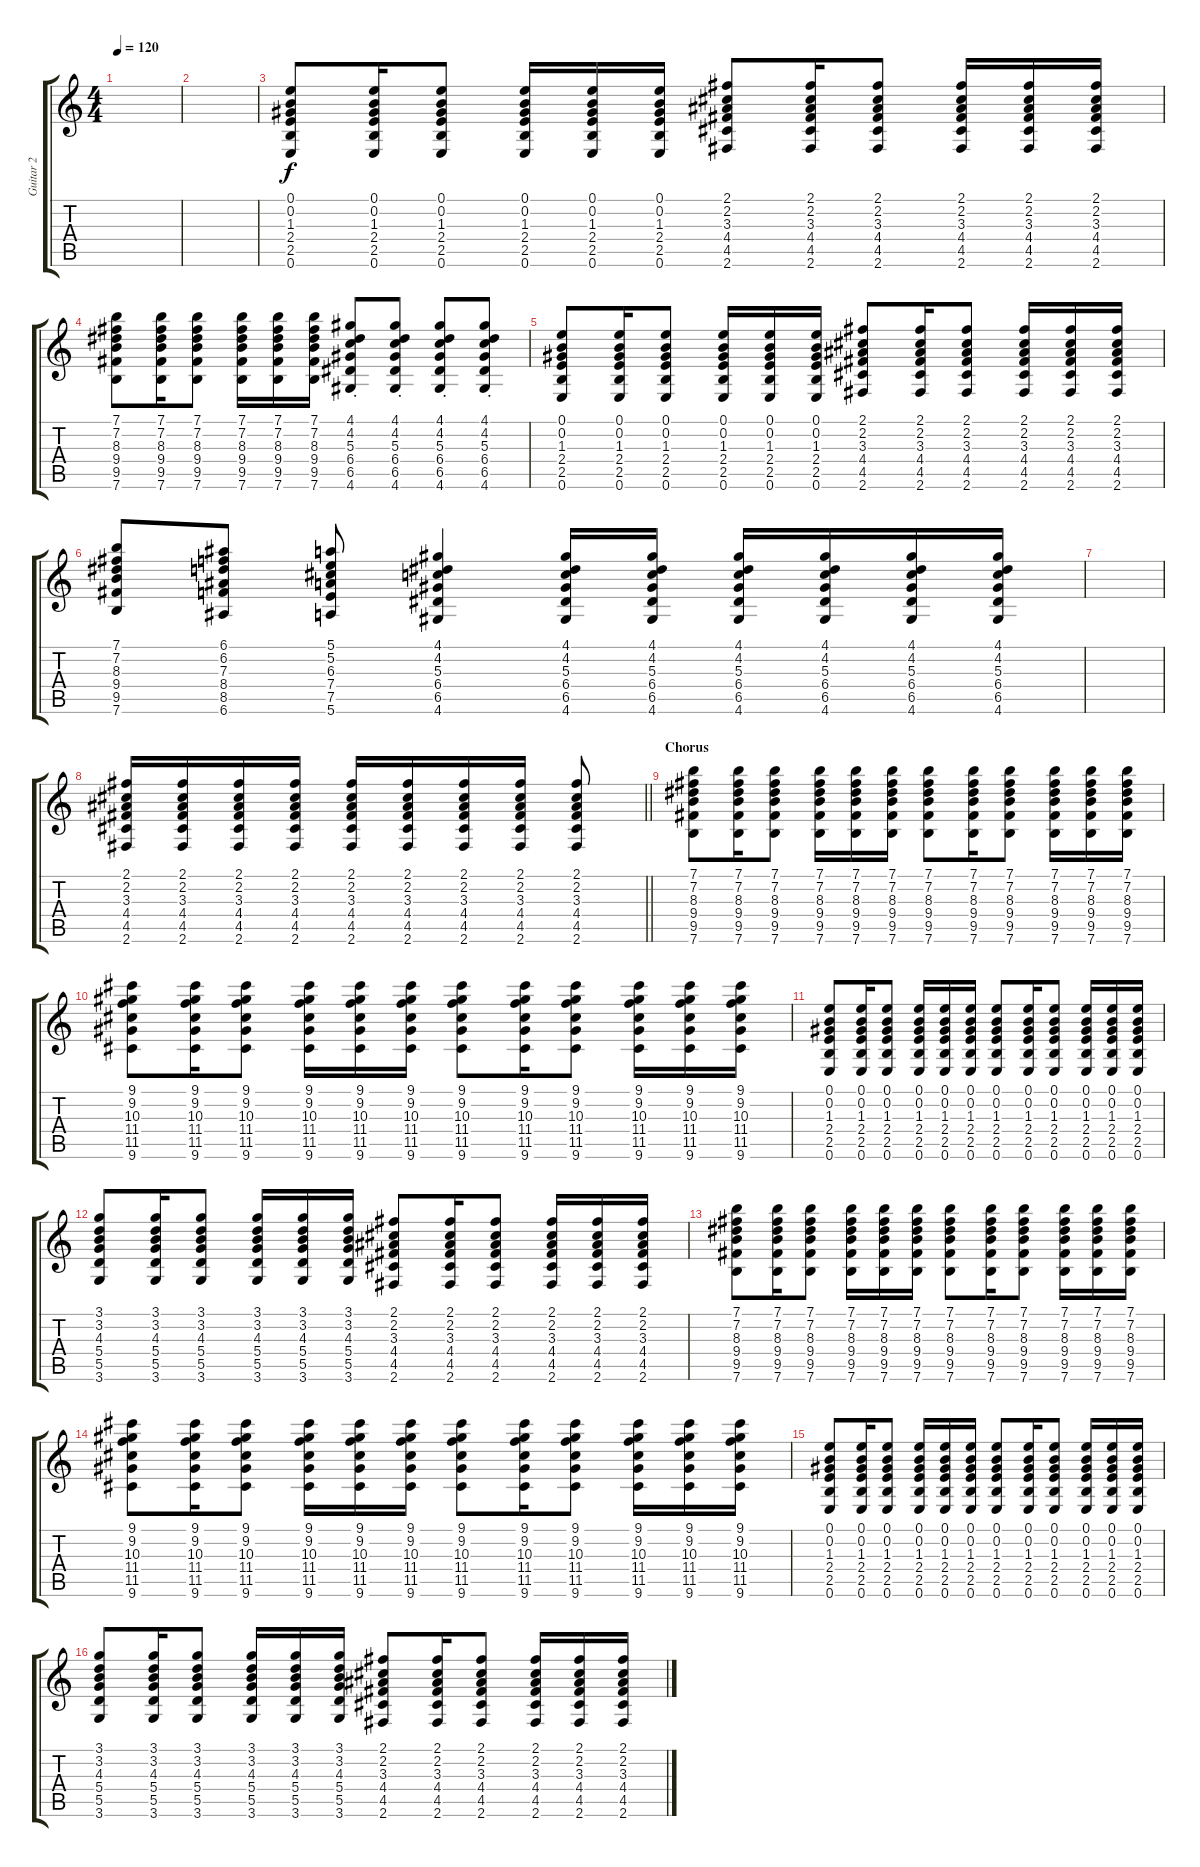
\track ("Guitar 2" "Guitar 2") {instrument overdrivenguitar}
\staff {score tabs}
\tuning (E4 B3 G3 D3 A2 E2) {hide}
\ts (4 4)
\tempo 120
\clef g2
\ks c
|
|
(0.1 0.2 1.3 2.4 2.5 0.6).8 (0.1 0.2 1.3 2.4 2.5 0.6).16 (0.1 0.2 1.3 2.4 2.5 0.6).8 (0.1 0.2 1.3 2.4 2.5 0.6).16 (0.1 0.2 1.3 2.4 2.5 0.6).16 (0.1 0.2 1.3 2.4 2.5 0.6).16 (2.1 2.2 3.3 4.4 4.5 2.6).8 (2.1 2.2 3.3 4.4 4.5 2.6).16 (2.1 2.2 3.3 4.4 4.5 2.6).8 (2.1 2.2 3.3 4.4 4.5 2.6).16 (2.1 2.2 3.3 4.4 4.5 2.6).16 (2.1 2.2 3.3 4.4 4.5 2.6).16 |
(7.1 7.2 8.3 9.4 9.5 7.6).8 (7.1 7.2 8.3 9.4 9.5 7.6).16 (7.1 7.2 8.3 9.4 9.5 7.6).8 (7.1 7.2 8.3 9.4 9.5 7.6).16 (7.1 7.2 8.3 9.4 9.5 7.6).16 (7.1 7.2 8.3 9.4 9.5 7.6).16 (4.1{st} 4.2{st} 5.3{st} 6.4{st} 6.5{st} 4.6{st}).8 (4.1{st} 4.2{st} 5.3{st} 6.4{st} 6.5{st} 4.6{st}).8 (4.1{st} 4.2{st} 5.3{st} 6.4{st} 6.5{st} 4.6{st}).8 (4.1{st} 4.2{st} 5.3{st} 6.4{st} 6.5{st} 4.6{st}).8 |
(0.1 0.2 1.3 2.4 2.5 0.6).8 (0.1 0.2 1.3 2.4 2.5 0.6).16 (0.1 0.2 1.3 2.4 2.5 0.6).8 (0.1 0.2 1.3 2.4 2.5 0.6).16 (0.1 0.2 1.3 2.4 2.5 0.6).16 (0.1 0.2 1.3 2.4 2.5 0.6).16 (2.1 2.2 3.3 4.4 4.5 2.6).8 (2.1 2.2 3.3 4.4 4.5 2.6).16 (2.1 2.2 3.3 4.4 4.5 2.6).8 (2.1 2.2 3.3 4.4 4.5 2.6).16 (2.1 2.2 3.3 4.4 4.5 2.6).16 (2.1 2.2 3.3 4.4 4.5 2.6).16 |
(7.1 7.2 8.3 9.4 9.5 7.6).8 (6.1 6.2 7.3 8.4 8.5 6.6).8 (5.1 5.2 6.3 7.4 7.5 5.6).8 (4.1 4.2 5.3 6.4 6.5 4.6).4 (4.1 4.2 5.3 6.4 6.5 4.6).16 (4.1 4.2 5.3 6.4 6.5 4.6).16 (4.1 4.2 5.3 6.4 6.5 4.6).16 (4.1 4.2 5.3 6.4 6.5 4.6).16 (4.1 4.2 5.3 6.4 6.5 4.6).16 (4.1 4.2 5.3 6.4 6.5 4.6).16 |
|
\barLineRight lightlight
(2.1 2.2 3.3 4.4 4.5 2.6).16 (2.1 2.2 3.3 4.4 4.5 2.6).16 (2.1 2.2 3.3 4.4 4.5 2.6).16 (2.1 2.2 3.3 4.4 4.5 2.6).16 (2.1 2.2 3.3 4.4 4.5 2.6).16 (2.1 2.2 3.3 4.4 4.5 2.6).16 (2.1 2.2 3.3 4.4 4.5 2.6).16 (2.1 2.2 3.3 4.4 4.5 2.6).16 (2.1 2.2 3.3 4.4 4.5 2.6).8 |
\section ("" "Chorus")
(7.1 7.2 8.3 9.4 9.5 7.6).8 (7.1 7.2 8.3 9.4 9.5 7.6).16 (7.1 7.2 8.3 9.4 9.5 7.6).8 (7.1 7.2 8.3 9.4 9.5 7.6).16 (7.1 7.2 8.3 9.4 9.5 7.6).16 (7.1 7.2 8.3 9.4 9.5 7.6).16 (7.1 7.2 8.3 9.4 9.5 7.6).8 (7.1 7.2 8.3 9.4 9.5 7.6).16 (7.1 7.2 8.3 9.4 9.5 7.6).8 (7.1 7.2 8.3 9.4 9.5 7.6).16 (7.1 7.2 8.3 9.4 9.5 7.6).16 (7.1 7.2 8.3 9.4 9.5 7.6).16 |
(9.1 9.2 10.3 11.4 11.5 9.6).8 (9.1 9.2 10.3 11.4 11.5 9.6).16 (9.1 9.2 10.3 11.4 11.5 9.6).8 (9.1 9.2 10.3 11.4 11.5 9.6).16 (9.1 9.2 10.3 11.4 11.5 9.6).16 (9.1 9.2 10.3 11.4 11.5 9.6).16 (9.1 9.2 10.3 11.4 11.5 9.6).8 (9.1 9.2 10.3 11.4 11.5 9.6).16 (9.1 9.2 10.3 11.4 11.5 9.6).8 (9.1 9.2 10.3 11.4 11.5 9.6).16 (9.1 9.2 10.3 11.4 11.5 9.6).16 (9.1 9.2 10.3 11.4 11.5 9.6).16 |
(0.1 0.2 1.3 2.4 2.5 0.6).8 (0.1 0.2 1.3 2.4 2.5 0.6).16 (0.1 0.2 1.3 2.4 2.5 0.6).8 (0.1 0.2 1.3 2.4 2.5 0.6).16 (0.1 0.2 1.3 2.4 2.5 0.6).16 (0.1 0.2 1.3 2.4 2.5 0.6).16 (0.1 0.2 1.3 2.4 2.5 0.6).8 (0.1 0.2 1.3 2.4 2.5 0.6).16 (0.1 0.2 1.3 2.4 2.5 0.6).8 (0.1 0.2 1.3 2.4 2.5 0.6).16 (0.1 0.2 1.3 2.4 2.5 0.6).16 (0.1 0.2 1.3 2.4 2.5 0.6).16 |
(3.1 3.2 4.3 5.4 5.5 3.6).8 (3.1 3.2 4.3 5.4 5.5 3.6).16 (3.1 3.2 4.3 5.4 5.5 3.6).8 (3.1 3.2 4.3 5.4 5.5 3.6).16 (3.1 3.2 4.3 5.4 5.5 3.6).16 (3.1 3.2 4.3 5.4 5.5 3.6).16 (2.1 2.2 3.3 4.4 4.5 2.6).8 (2.1 2.2 3.3 4.4 4.5 2.6).16 (2.1 2.2 3.3 4.4 4.5 2.6).8 (2.1 2.2 3.3 4.4 4.5 2.6).16 (2.1 2.2 3.3 4.4 4.5 2.6).16 (2.1 2.2 3.3 4.4 4.5 2.6).16 |
(7.1 7.2 8.3 9.4 9.5 7.6).8 (7.1 7.2 8.3 9.4 9.5 7.6).16 (7.1 7.2 8.3 9.4 9.5 7.6).8 (7.1 7.2 8.3 9.4 9.5 7.6).16 (7.1 7.2 8.3 9.4 9.5 7.6).16 (7.1 7.2 8.3 9.4 9.5 7.6).16 (7.1 7.2 8.3 9.4 9.5 7.6).8 (7.1 7.2 8.3 9.4 9.5 7.6).16 (7.1 7.2 8.3 9.4 9.5 7.6).8 (7.1 7.2 8.3 9.4 9.5 7.6).16 (7.1 7.2 8.3 9.4 9.5 7.6).16 (7.1 7.2 8.3 9.4 9.5 7.6).16 |
(9.1 9.2 10.3 11.4 11.5 9.6).8 (9.1 9.2 10.3 11.4 11.5 9.6).16 (9.1 9.2 10.3 11.4 11.5 9.6).8 (9.1 9.2 10.3 11.4 11.5 9.6).16 (9.1 9.2 10.3 11.4 11.5 9.6).16 (9.1 9.2 10.3 11.4 11.5 9.6).16 (9.1 9.2 10.3 11.4 11.5 9.6).8 (9.1 9.2 10.3 11.4 11.5 9.6).16 (9.1 9.2 10.3 11.4 11.5 9.6).8 (9.1 9.2 10.3 11.4 11.5 9.6).16 (9.1 9.2 10.3 11.4 11.5 9.6).16 (9.1 9.2 10.3 11.4 11.5 9.6).16 |
(0.1 0.2 1.3 2.4 2.5 0.6).8 (0.1 0.2 1.3 2.4 2.5 0.6).16 (0.1 0.2 1.3 2.4 2.5 0.6).8 (0.1 0.2 1.3 2.4 2.5 0.6).16 (0.1 0.2 1.3 2.4 2.5 0.6).16 (0.1 0.2 1.3 2.4 2.5 0.6).16 (0.1 0.2 1.3 2.4 2.5 0.6).8 (0.1 0.2 1.3 2.4 2.5 0.6).16 (0.1 0.2 1.3 2.4 2.5 0.6).8 (0.1 0.2 1.3 2.4 2.5 0.6).16 (0.1 0.2 1.3 2.4 2.5 0.6).16 (0.1 0.2 1.3 2.4 2.5 0.6).16 |
(3.1 3.2 4.3 5.4 5.5 3.6).8 (3.1 3.2 4.3 5.4 5.5 3.6).16 (3.1 3.2 4.3 5.4 5.5 3.6).8 (3.1 3.2 4.3 5.4 5.5 3.6).16 (3.1 3.2 4.3 5.4 5.5 3.6).16 (3.1 3.2 4.3 5.4 5.5 3.6).16 (2.1 2.2 3.3 4.4 4.5 2.6).8 (2.1 2.2 3.3 4.4 4.5 2.6).16 (2.1 2.2 3.3 4.4 4.5 2.6).8 (2.1 2.2 3.3 4.4 4.5 2.6).16 (2.1 2.2 3.3 4.4 4.5 2.6).16 (2.1 2.2 3.3 4.4 4.5 2.6).16
